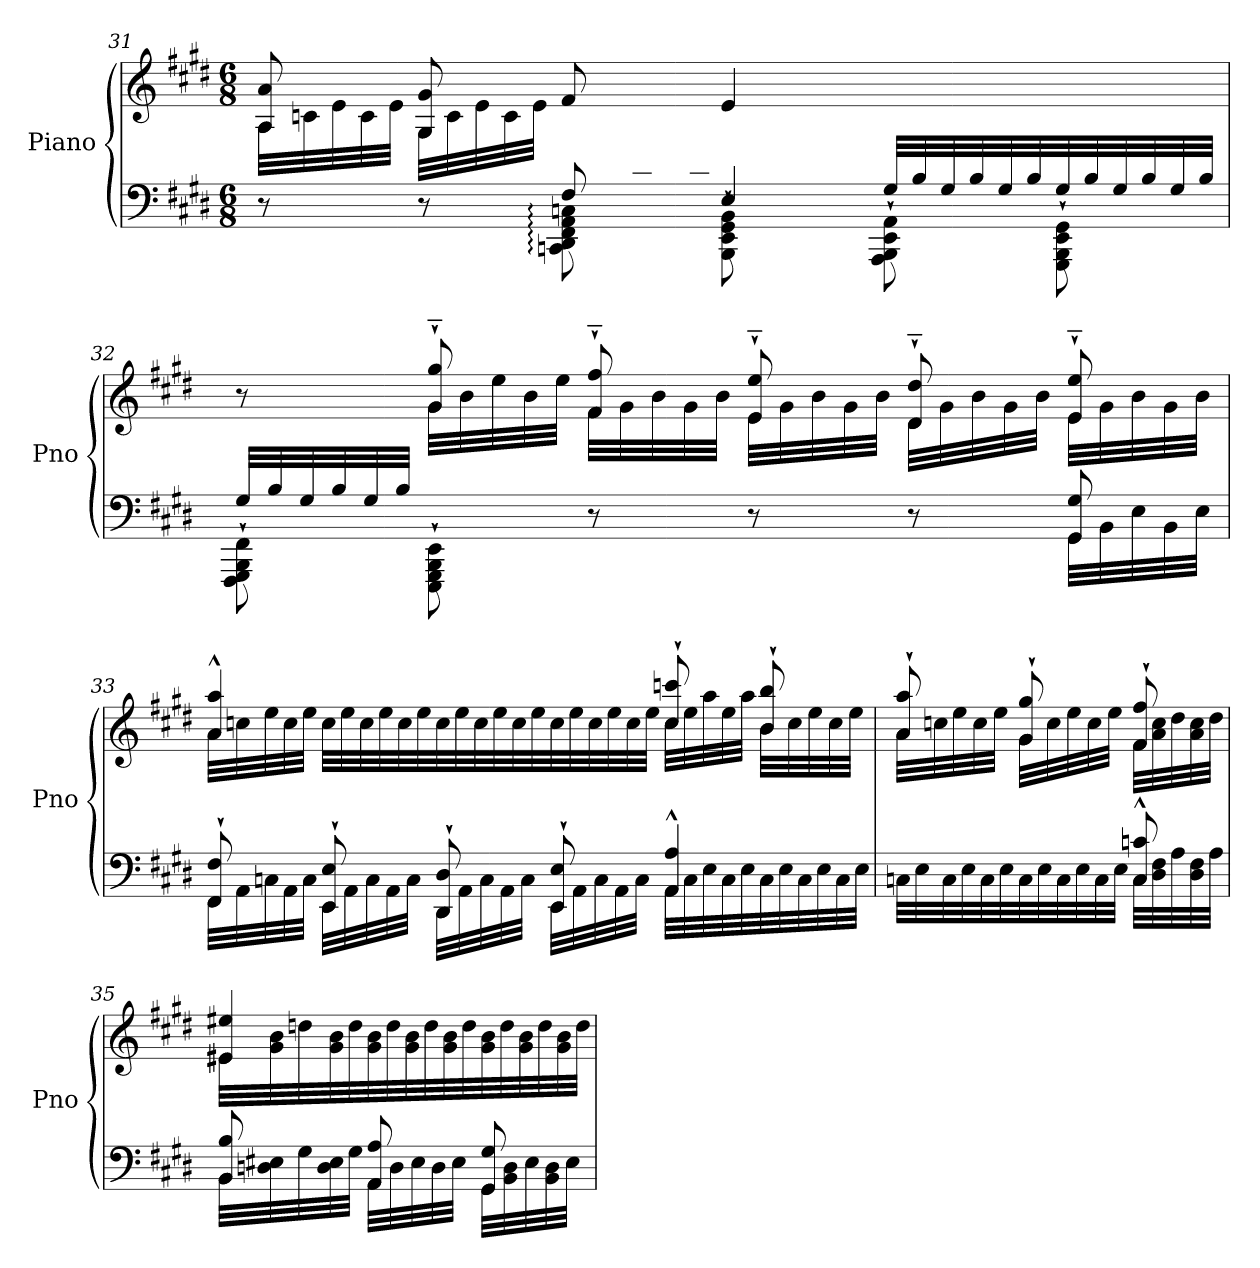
**kern	**kern
*part1	*part1
*staff2	*staff1
*I"Piano	*
*I'Pno	*
!!LO:LB:g=z
*clefF4	*clefG2
*k[f#c#g#d#]	*k[f#c#g#d#]
*M6/8	*M6/8
=31	=31
*^	*^
*	*^	*	*^
*	*	*	*	*	*Xtuplet
4ryy	4ryy	8r	8A/ 8a/	8ryy	40A\LLL
.	.	.	.	.	40cn\
.	.	.	.	.	40e\
.	.	.	.	.	40c\
.	.	.	.	.	40e\JJJ
.	.	8r	8G#/ 8g#/	40ryy@	40G#\LLL
.	.	.	.	40ryy@	40c\
.	.	.	.	40ryy@	40e\
.	.	.	.	40ryy@	40c\
.	.	.	.	40ryy@	40e\JJJ
*	*Xtuplet	*	*	*	*
8F#/	40F#/LLLyy	8CCn\:` 8DD#\:` 8FF#\:` 8AA\:` 8Cn\:`	8f#/	40ryy@	2ryy
.	40A/	.	.	40ryy@	.
.	40d#/	.	.	40ryy@	.
.	40A/	.	.	40ryy@	.
.	40d#/JJJ	.	.	40ryy@	.
4E/	40E/LLLyy	8BBB\` 8EE\` 8GG#\` 8BB\`	4e/	40ryy@	.
.	40G#/	.	.	40ryy@	.
.	40B/	.	.	40ryy@	.
.	40G#/	.	.	40ryy@	.
.	40B/JJJ	.	.	40ryy@	.
.	48G#/LLL	8AAA\` 8BBB\` 8EE\` 8AA\`	.	48ryy@	.
.	48B/	.	.	48ryy@	.
.	48G#/	.	.	48ryy@	.
.	48B/	.	.	48ryy@	.
.	48G#/	.	.	48ryy@	.
.	48B/	.	.	48ryy@	.
8ryy	48G#/	8GGG#\` 8BBB\` 8EE\` 8GG#\`	8ryy	8rddyy	.
.	48B/	.	.	.	.
.	48G#/	.	.	.	.
.	48B/	.	.	.	.
.	48G#/	.	.	.	.
.	48B/JJJ	.	.	.	.
*	*v	*v	*	*	*
*	*	*	*v	*v
=32	=32	=32	=32
8FFF#\` 8GGG#\` 8BBB\` 8FF#\`	48G#/LLL	8r	8ryy
.	48B/	.	.
.	48G#/	.	.
.	48B/	.	.
.	48G#/	.	.
.	48B/JJJ	.	.
8EEE\` 8GGG#\` 8BBB\` 8EE\`	8ryy	8g#/~` 8gg#/~`	40g#\LLL
.	.	.	40b\
.	.	.	40ee\
.	.	.	40b\
.	.	.	40ee\JJJ
8r	8ryy	8f#/~` 8ff#/~`	40f#\LLL
.	.	.	40g#\
.	.	.	40b\
.	.	.	40g#\
.	.	.	40b\JJJ
8r	8ryy	8e/~` 8ee/~`	40e\LLL
.	.	.	40g#\
.	.	.	40b\
.	.	.	40g#\
.	.	.	40b\JJJ
8r	8ryy	8d#/~` 8dd#/~`	40d#\LLL
.	.	.	40g#\
.	.	.	40b\
.	.	.	40g#\
.	.	.	40b\JJJ
8GG#/ 8G#/	40GG#\LLL	8e/~` 8ee/~`	40e\LLL
.	40BB\	.	40g#\
.	40E\	.	40b\
.	40BB\	.	40g#\
.	40E\JJJ	.	40b\JJJ
!!LO:PB:g=z	!!
=33	=33	=33	=33
8FF#/` 8F#/`	40FF#\LLL	4a/^^ 4aa/^^	40a\LLL
.	40AA\	.	40ccn\
.	40Cn\	.	40ee\
.	40AA\	.	40cc\
.	40C\JJJ	.	40ee\JJJ
8EE/` 8E/`	40EE\LLL	.	48cc\LLL
.	.	.	48ee\
.	40AA\	.	.
.	.	.	48cc\
.	40C\	.	.
.	.	.	48ee\
.	40AA\	.	.
.	.	.	48cc\
.	40C\JJJ	.	.
.	.	.	48ee\
8DD#/` 8D#/`	40DD#\LLL	8ryy	48cc\
.	.	.	48ee\
.	40AA\	.	.
.	.	.	48cc\
.	40C\	.	.
.	.	.	48ee\
.	40AA\	.	.
.	.	.	48cc\
.	40C\JJJ	.	.
.	.	.	48ee\
8EE/` 8E/`	40EE\LLL	8ryy	48cc\
.	.	.	48ee\
.	40AA\	.	.
.	.	.	48cc\
.	40C\	.	.
.	.	.	48ee\
.	40AA\	.	.
.	.	.	48cc\
.	40C\JJJ	.	.
.	.	.	48ee\JJJ
4AA/^^ 4A/^^	40AA\LLL	8cc/` 8cccn/`	40cc\LLL
.	40C\	.	40ee\
.	40E\	.	40aa\
.	40C\	.	40ee\
.	40E\	.	40aa\JJJ
.	48C\	8b/` 8bb/`	40b\LLL
.	48E\	.	.
.	.	.	40cc\
.	48C\	.	.
.	.	.	40ee\
.	48E\	.	.
.	.	.	40cc\
.	48C\	.	.
.	.	.	40ee\JJJ
.	48E\JJJ	.	.
=34	=34	=34	=34
8ryy	48Cn\LLL	8a/` 8aa/`	40a\LLL
.	48E\	.	.
.	.	.	40ccn\
.	48C\	.	.
.	.	.	40ee\
.	48E\	.	.
.	.	.	40cc\
.	48C\	.	.
.	.	.	40ee\JJJ
.	48E\	.	.
8ryy	48C\	8g#/` 8gg#/`	40g#\LLL
.	48E\	.	.
.	.	.	40cc\
.	48C\	.	.
.	.	.	40ee\
.	48E\	.	.
.	.	.	40cc\
.	48C\	.	.
.	.	.	40ee\JJJ
.	48E\JJJ	.	.
8C/^^ 8cn/^^	40C\LLL	8f#/` 8ff#/`	40f#\LLL
.	40D#\ 40F#\	.	40a\ 40cc\
.	40A\	.	40dd#\
.	40D#\ 40F#\	.	40a\ 40cc\
.	40A\JJJ	.	40dd#\JJJ
!!LO:LB:g=z	!!
=35	=35	=35	=35
8BB/ 8B/	40BB\LLL	4e#X/ 4ee#X/	40e#\LLL
.	40Dn\ 40E#X\	.	40g#\ 40b\
.	40G#\	.	40ddn\
.	40D\ 40E#\	.	40g#\ 40b\
.	40G#\JJJ	.	40dd\
8AA/ 8A/	40AA\LLL	.	48g#\ 48b\
.	.	.	48dd\
.	40D\	.	.
.	.	.	48g#\ 48b\
.	40E#\	.	.
.	.	.	48dd\
.	40D\	.	.
.	.	.	48g#\ 48b\
.	40E#\JJJ	.	.
.	.	.	48dd\
8GG#/ 8G#/	40GG#\LLL	8ryy	48g#\ 48b\
.	.	.	48dd\
.	40BB\ 40D\	.	.
.	.	.	48g#\ 48b\
.	40E#\	.	.
.	.	.	48dd\
.	40BB\ 40D\	.	.
.	.	.	48g#\ 48b\
.	40E#\JJJ	.	.
.	.	.	48dd\JJJ
*v	*v	*	*
*	*v	*v
=	=
*-	*-
